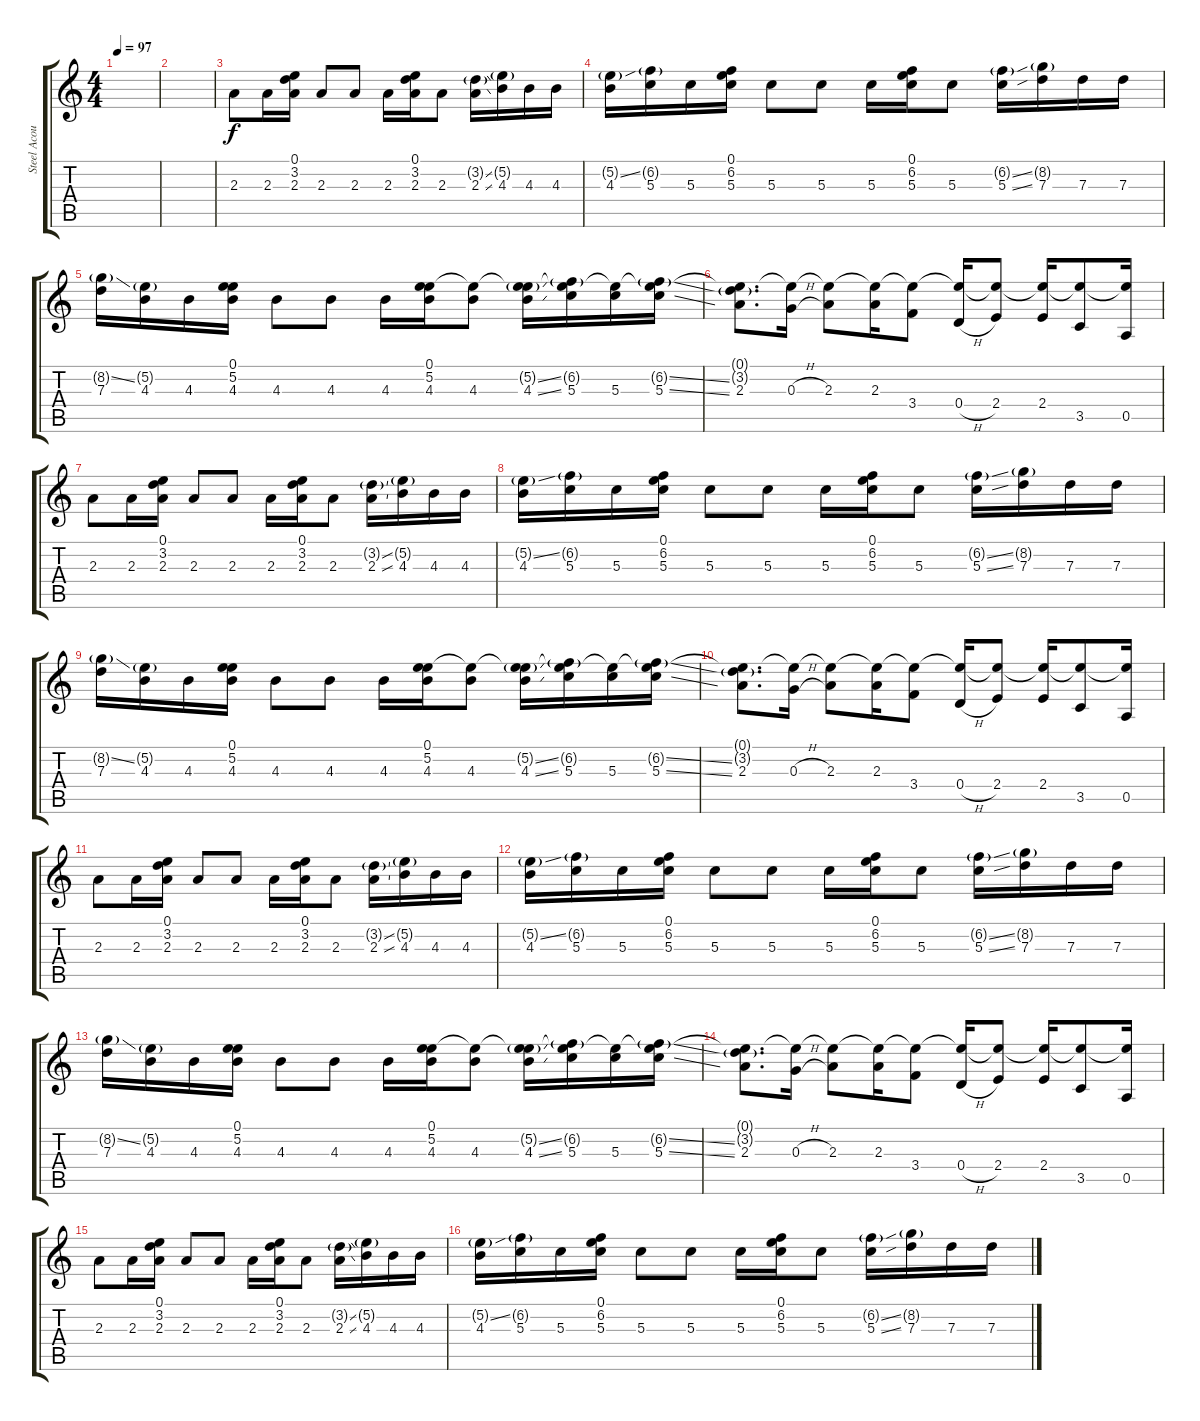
\track ("Steel Acoustic Guitar 1 [Peter Lindgren?" "Steel Acou") {instrument acousticguitarsteel}
\staff {score tabs}
\tuning (E4 B3 G3 D3 A2 E2) {hide}
\ts (4 4)
\tempo 97
\clef g2
\ks c
|
|
2.3.8 2.3.16 (0.1 3.2 2.3).16 2.3.8 2.3.8 2.3.16 (0.1 3.2 2.3).16 2.3.8 (3.2{ss g} 2.3{ss}).16 (5.2{g} 4.3).16 4.3.16 4.3.16 |
(5.2{ss g} 4.3).16 (6.2{g} 5.3).16 5.3.16 (0.1 6.2 5.3).16 5.3.8 5.3.8 5.3.16 (0.1 6.2 5.3).16 5.3.8 (6.2{ss g} 5.3{ss}).16 (8.2{g} 7.3).16 7.3.16 7.3.16 |
(8.2{ss g} 7.3).16 (5.2{g} 4.3).16 4.3.16 (0.1 5.2 4.3).16 4.3.8 4.3.8 4.3.16 (0.1 5.2 4.3).16 (0.1{t} 4.3).8 (0.1{t} 5.2{ss g} 4.3{ss}).16 (0.1{t} 6.2{g} 5.3).16 (0.1{t} 5.3).16 (0.1{t} 6.2{ss g} 5.3{ss}).16 |
(0.1{t} 3.2{g} 2.3).8{d} (0.1{t} 0.3{h}).16 (0.1{t} 2.3).8 (0.1{t} 2.3).16 (0.1{t} 3.4).8 (0.1{t} 0.4{h}).16 (0.1{t} 2.4).8 (0.1{t} 2.4).16 (0.1{t} 3.5).8 (0.1{t} 0.5).16 |
2.3.8 2.3.16 (0.1 3.2 2.3).16 2.3.8 2.3.8 2.3.16 (0.1 3.2 2.3).16 2.3.8 (3.2{ss g} 2.3{ss}).16 (5.2{g} 4.3).16 4.3.16 4.3.16 |
(5.2{ss g} 4.3).16 (6.2{g} 5.3).16 5.3.16 (0.1 6.2 5.3).16 5.3.8 5.3.8 5.3.16 (0.1 6.2 5.3).16 5.3.8 (6.2{ss g} 5.3{ss}).16 (8.2{g} 7.3).16 7.3.16 7.3.16 |
(8.2{ss g} 7.3).16 (5.2{g} 4.3).16 4.3.16 (0.1 5.2 4.3).16 4.3.8 4.3.8 4.3.16 (0.1 5.2 4.3).16 (0.1{t} 4.3).8 (0.1{t} 5.2{ss g} 4.3{ss}).16 (0.1{t} 6.2{g} 5.3).16 (0.1{t} 5.3).16 (0.1{t} 6.2{ss g} 5.3{ss}).16 |
(0.1{t} 3.2{g} 2.3).8{d} (0.1{t} 0.3{h}).16 (0.1{t} 2.3).8 (0.1{t} 2.3).16 (0.1{t} 3.4).8 (0.1{t} 0.4{h}).16 (0.1{t} 2.4).8 (0.1{t} 2.4).16 (0.1{t} 3.5).8 (0.1{t} 0.5).16 |
2.3.8 2.3.16 (0.1 3.2 2.3).16 2.3.8 2.3.8 2.3.16 (0.1 3.2 2.3).16 2.3.8 (3.2{ss g} 2.3{ss}).16 (5.2{g} 4.3).16 4.3.16 4.3.16 |
(5.2{ss g} 4.3).16 (6.2{g} 5.3).16 5.3.16 (0.1 6.2 5.3).16 5.3.8 5.3.8 5.3.16 (0.1 6.2 5.3).16 5.3.8 (6.2{ss g} 5.3{ss}).16 (8.2{g} 7.3).16 7.3.16 7.3.16 |
(8.2{ss g} 7.3).16 (5.2{g} 4.3).16 4.3.16 (0.1 5.2 4.3).16 4.3.8 4.3.8 4.3.16 (0.1 5.2 4.3).16 (0.1{t} 4.3).8 (0.1{t} 5.2{ss g} 4.3{ss}).16 (0.1{t} 6.2{g} 5.3).16 (0.1{t} 5.3).16 (0.1{t} 6.2{ss g} 5.3{ss}).16 |
(0.1{t} 3.2{g} 2.3).8{d} (0.1{t} 0.3{h}).16 (0.1{t} 2.3).8 (0.1{t} 2.3).16 (0.1{t} 3.4).8 (0.1{t} 0.4{h}).16 (0.1{t} 2.4).8 (0.1{t} 2.4).16 (0.1{t} 3.5).8 (0.1{t} 0.5).16 |
2.3.8 2.3.16 (0.1 3.2 2.3).16 2.3.8 2.3.8 2.3.16 (0.1 3.2 2.3).16 2.3.8 (3.2{ss g} 2.3{ss}).16 (5.2{g} 4.3).16 4.3.16 4.3.16 |
(5.2{ss g} 4.3).16 (6.2{g} 5.3).16 5.3.16 (0.1 6.2 5.3).16 5.3.8 5.3.8 5.3.16 (0.1 6.2 5.3).16 5.3.8 (6.2{ss g} 5.3{ss}).16 (8.2{g} 7.3).16 7.3.16 7.3.16
